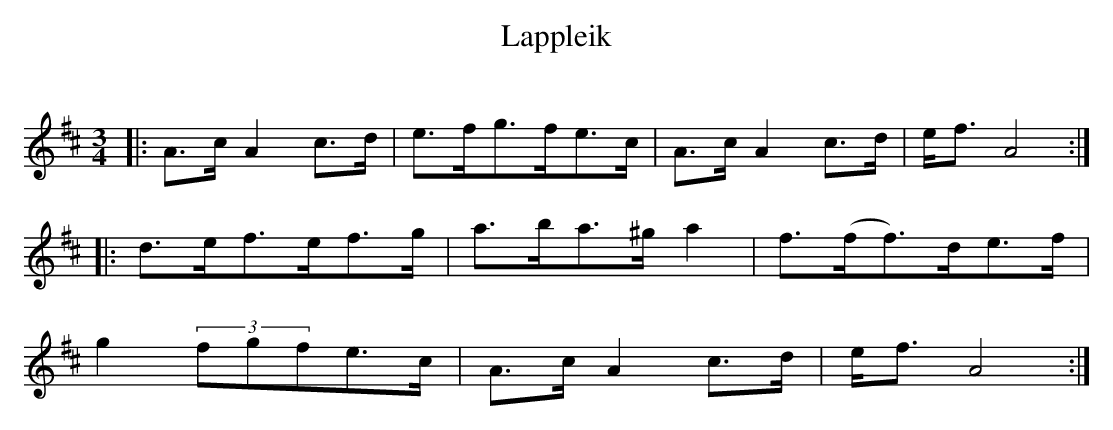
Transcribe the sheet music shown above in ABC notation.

X:1
T:Lappleik
O:
M:3/4
L:1/8
K:D
|: A3/2c/2A2c3/2d/2 | e3/2f/2g3/2f/2e3/2c/2 | A3/2c/2A2c3/2d/2 | e/2f3/2A4  :|
|: d3/2e/2f3/2e/2f3/2g/2 | a3/2b/2a3/2^g/2a2 | f3/2(f/2f3/2)d/2e3/2f/2 |
g2(3fgfe3/2c/2 | A3/2c/2A2c3/2d/2 | e/2f3/2A4  :|
